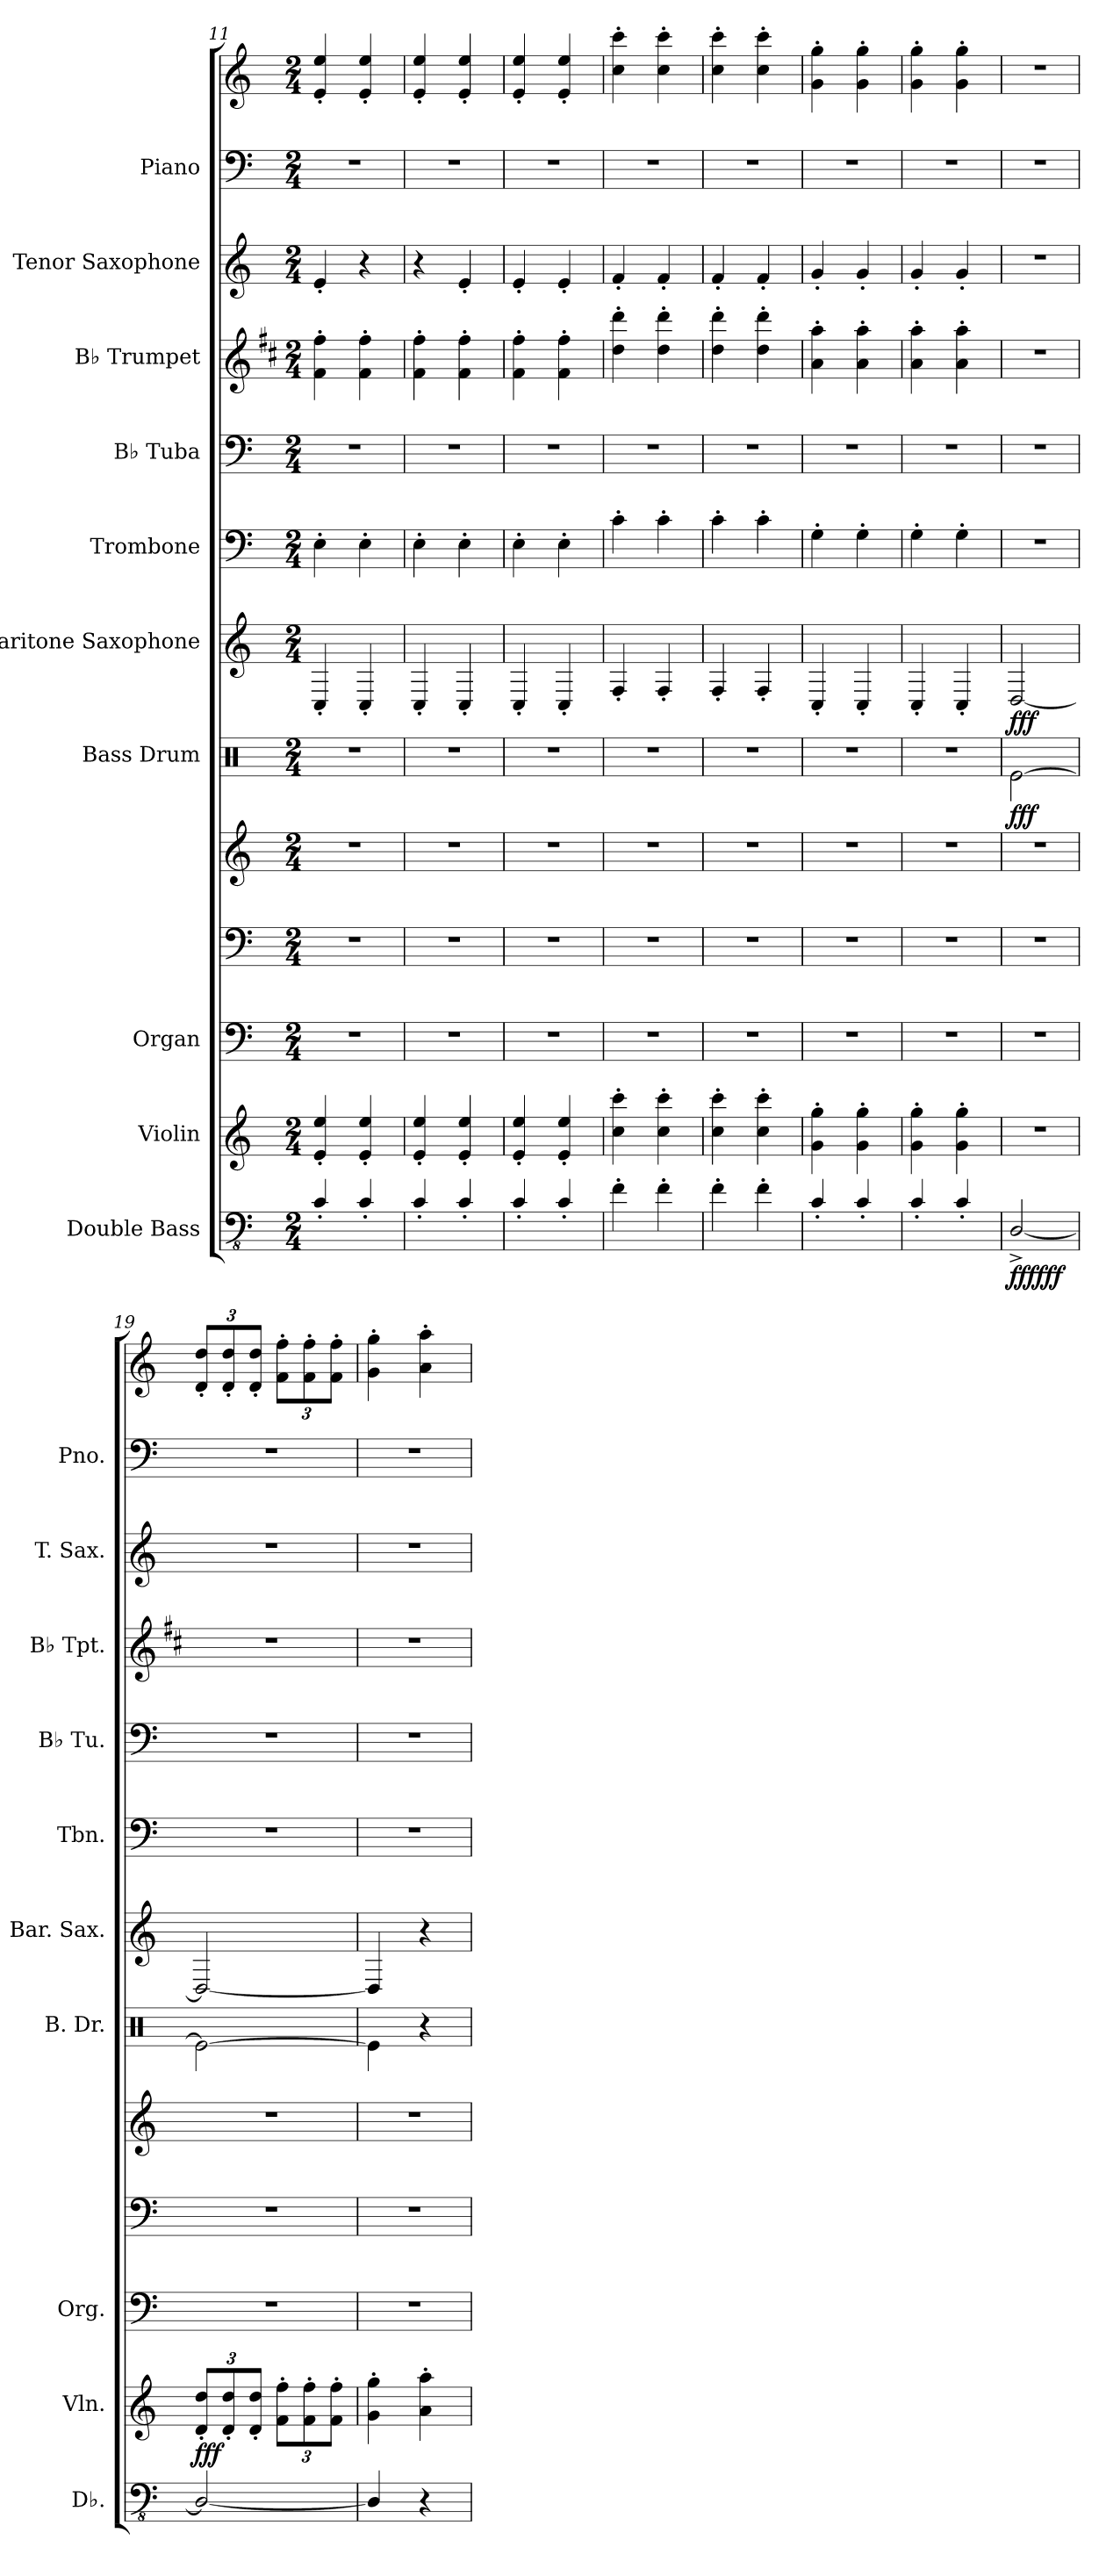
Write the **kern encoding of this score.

**kern	**dynam	**kern	**dynam	**kern	**kern	**kern	**kern	**dynam	**kern	**dynam	**kern	**kern	**kern	**kern	**kern	**kern
*part10	*part10	*part9	*part9	*part8	*part8	*part8	*part7	*part7	*part6	*part6	*part5	*part4	*part3	*part2	*part1	*part1
*staff13	*staff13	*staff12	*staff12	*staff11	*staff10	*staff9	*staff8	*staff8	*staff7	*staff7	*staff6	*staff5	*staff4	*staff3	*staff2	*staff1
*I"Double Bass	*	*I"Violin	*	*I"Organ	*	*	*I"Bass Drum	*	*I"Baritone Saxophone	*	*I"Trombone	*I"B♭ Tuba	*I"B♭ Trumpet	*I"Tenor Saxophone	*I"Piano	*
*I'Db.	*	*I'Vln.	*	*I'Org.	*	*	*I'B. Dr.	*	*I'Bar. Sax.	*	*I'Tbn.	*I'B♭ Tu.	*I'B♭ Tpt.	*I'T. Sax.	*I'Pno.	*
*clefFv4	*	*clefG2	*	*clefF4	*clefF4	*clefG2	*clefX	*	*clefG2	*	*clefF4	*clefF4	*clefG2	*clefG2	*clefF4	*clefG2
*ITrd7c12	*	*	*	*	*	*	*	*	*ITrd12c21	*	*	*	*ITrd1c2	*ITrd8c14	*	*
*k[]	*	*k[]	*	*k[]	*k[]	*k[]	*k[]	*	*k[]	*	*k[]	*k[]	*k[]	*k[]	*k[]	*k[]
*M2/4	*	*M2/4	*	*M2/4	*M2/4	*M2/4	*M2/4	*	*M2/4	*	*M2/4	*M2/4	*M2/4	*M2/4	*M2/4	*M2/4
=11	=11	=11	=11	=11	=11	=11	=11	=11	=11	=11	=11	=11	=11	=11	=11	=11
4CC'/	.	4e/' 4ee/'	.	2r	2r	2r	2r	.	4CC'/	.	4E'\	2r	4e\' 4ee\'	4E'/	2r	4e/' 4ee/'
4CC'/	.	4e/' 4ee/'	.	.	.	.	.	.	4CC'/	.	4E'\	.	4e\' 4ee\'	4r	.	4e/' 4ee/'
=12	=12	=12	=12	=12	=12	=12	=12	=12	=12	=12	=12	=12	=12	=12	=12	=12
4CC'/	.	4e/' 4ee/'	.	2r	2r	2r	2r	.	4CC'/	.	4E'\	2r	4e\' 4ee\'	4r	2r	4e/' 4ee/'
4CC'/	.	4e/' 4ee/'	.	.	.	.	.	.	4CC'/	.	4E'\	.	4e\' 4ee\'	4E'/	.	4e/' 4ee/'
=13	=13	=13	=13	=13	=13	=13	=13	=13	=13	=13	=13	=13	=13	=13	=13	=13
4CC'/	.	4e/' 4ee/'	.	2r	2r	2r	2r	.	4CC'/	.	4E'\	2r	4e\' 4ee\'	4E'/	2r	4e/' 4ee/'
4CC'/	.	4e/' 4ee/'	.	.	.	.	.	.	4CC'/	.	4E'\	.	4e\' 4ee\'	4E'/	.	4e/' 4ee/'
=14	=14	=14	=14	=14	=14	=14	=14	=14	=14	=14	=14	=14	=14	=14	=14	=14
4FF'\	.	4cc\' 4ccc\'	.	2r	2r	2r	2r	.	4FF'/	.	4c'\	2r	4cc\' 4ccc\'	4F'/	2r	4cc\' 4ccc\'
4FF'\	.	4cc\' 4ccc\'	.	.	.	.	.	.	4FF'/	.	4c'\	.	4cc\' 4ccc\'	4F'/	.	4cc\' 4ccc\'
=15	=15	=15	=15	=15	=15	=15	=15	=15	=15	=15	=15	=15	=15	=15	=15	=15
4FF'\	.	4cc\' 4ccc\'	.	2r	2r	2r	2r	.	4FF'/	.	4c'\	2r	4cc\' 4ccc\'	4F'/	2r	4cc\' 4ccc\'
4FF'\	.	4cc\' 4ccc\'	.	.	.	.	.	.	4FF'/	.	4c'\	.	4cc\' 4ccc\'	4F'/	.	4cc\' 4ccc\'
=16	=16	=16	=16	=16	=16	=16	=16	=16	=16	=16	=16	=16	=16	=16	=16	=16
4CC'/	.	4g\' 4gg\'	.	2r	2r	2r	2r	.	4CC'/	.	4G'\	2r	4g\' 4gg\'	4G'/	2r	4g\' 4gg\'
4CC'/	.	4g\' 4gg\'	.	.	.	.	.	.	4CC'/	.	4G'\	.	4g\' 4gg\'	4G'/	.	4g\' 4gg\'
=17	=17	=17	=17	=17	=17	=17	=17	=17	=17	=17	=17	=17	=17	=17	=17	=17
4CC'/	.	4g\' 4gg\'	.	2r	2r	2r	2r	.	4CC'/	.	4G'\	2r	4g\' 4gg\'	4G'/	2r	4g\' 4gg\'
4CC'/	.	4g\' 4gg\'	.	.	.	.	.	.	4CC'/	.	4G'\	.	4g\' 4gg\'	4G'/	.	4g\' 4gg\'
=18	=18	=18	=18	=18	=18	=18	=18	=18	=18	=18	=18	=18	=18	=18	=18	=18
!	!LO:DY:b	!	!	!	!	!	!	!	!	!	!	!	!	!	!	!
!	!LO:DY:n=1:b	!	!	!	!	!	!	!LO:DY:b	!	!LO:DY:b	!	!	!	!	!	!
[2DDD^/	fff fff	2r	.	2r	2r	2r	[2Re\	fff	[2DD/	fff	2r	2r	2r	2r	2r	2r
=19	=19	=19	=19	=19	=19	=19	=19	=19	=19	=19	=19	=19	=19	=19	=19	=19
*	*	*Xbrackettup	*	*	*	*	*	*	*	*	*	*	*	*	*	*Xbrackettup
!	!	!	!LO:DY:b	!	!	!	!	!	!	!	!	!	!	!	!	!
2DDD/_	.	12d/' 12dd/'L	fff	2r	2r	2r	2Re\_	.	2DD/_	.	2r	2r	2r	2r	2r	12d/' 12dd/'L
.	.	12d/' 12dd/'	.	.	.	.	.	.	.	.	.	.	.	.	.	12d/' 12dd/'
.	.	12d/' 12dd/'J	.	.	.	.	.	.	.	.	.	.	.	.	.	12d/' 12dd/'J
.	.	12f\' 12ff\'L	.	.	.	.	.	.	.	.	.	.	.	.	.	12f\' 12ff\'L
.	.	12f\' 12ff\'	.	.	.	.	.	.	.	.	.	.	.	.	.	12f\' 12ff\'
.	.	12f\' 12ff\'J	.	.	.	.	.	.	.	.	.	.	.	.	.	12f\' 12ff\'J
!!LO:PB:g=z
=20	=20	=20	=20	=20	=20	=20	=20	=20	=20	=20	=20	=20	=20	=20	=20	=20
4DDD/]	.	4g\' 4gg\'	.	2r	2r	2r	4Re\]	.	4DD/]	.	2r	2r	2r	2r	2r	4g\' 4gg\'
4r	.	4a\' 4aa\'	.	.	.	.	4r	.	4r	.	.	.	.	.	.	4a\' 4aa\'
=	=	=	=	=	=	=	=	=	=	=	=	=	=	=	=	=
*-	*-	*-	*-	*-	*-	*-	*-	*-	*-	*-	*-	*-	*-	*-	*-	*-
